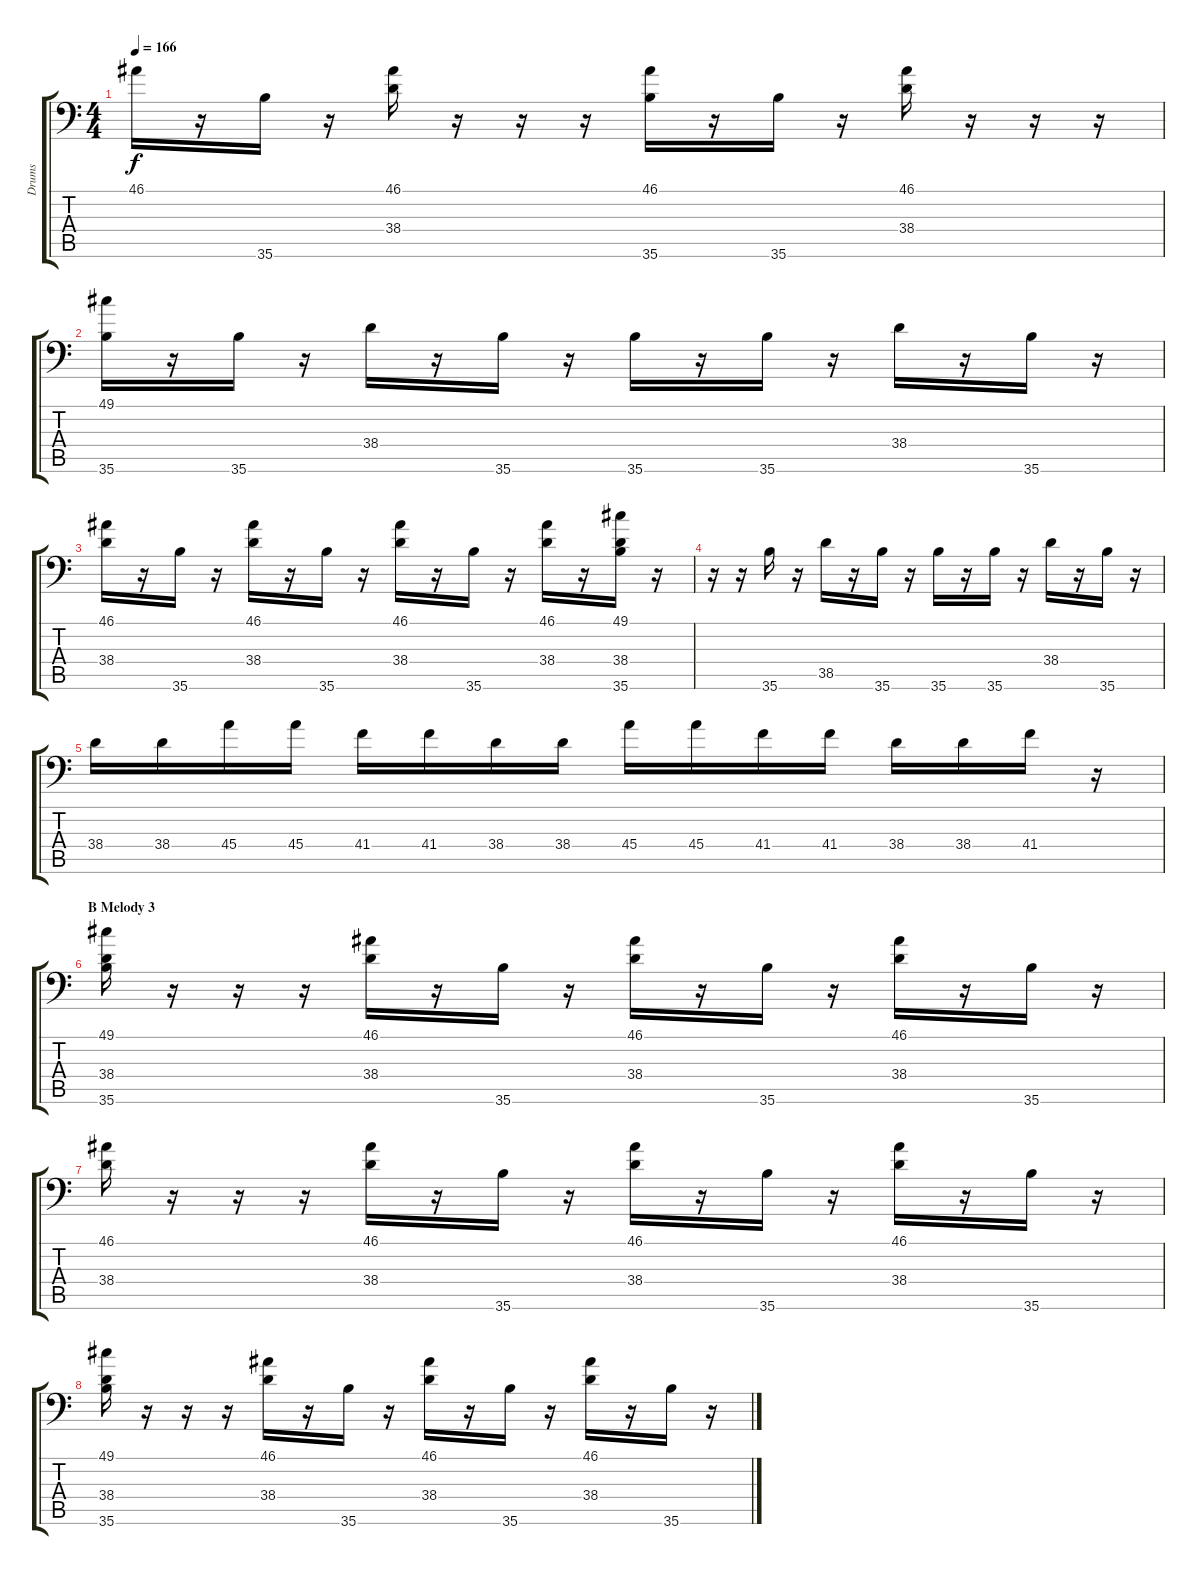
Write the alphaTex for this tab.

\track ("Drums" "Drums") {instrument acousticgrandpiano}
\staff {score tabs}
\tuning (C-1 C-1 C-1 C-1 C-1 C-1) {hide}
\ts (4 4)
\tempo 166
\clef f4
\ks c
46.1.16{dy f} r.16 35.6.16 r.16 (46.1 38.4).16 r.16 r.16 r.16 (46.1 35.6).16 r.16 35.6.16 r.16 (46.1 38.4).16 r.16 r.16 r.16 |
(49.1 35.6).16 r.16 35.6.16 r.16 38.4.16 r.16 35.6.16 r.16 35.6.16 r.16 35.6.16 r.16 38.4.16 r.16 35.6.16 r.16 |
(46.1 38.4).16 r.16 35.6.16 r.16 (46.1 38.4).16 r.16 35.6.16 r.16 (46.1 38.4).16 r.16 35.6.16 r.16 (46.1 38.4).16 r.16 (49.1 38.4 35.6).16 r.16 |
r.16 r.16 35.6.16 r.16 38.5.16 r.16 35.6.16 r.16 35.6.16 r.16 35.6.16 r.16 38.4.16 r.16 35.6.16 r.16 |
38.4.16 38.4.16 45.4.16 45.4.16 41.4.16 41.4.16 38.4.16 38.4.16 45.4.16 45.4.16 41.4.16 41.4.16 38.4.16 38.4.16 41.4.16 r.16 |
\section ("" "B Melody 3")
(49.1 38.4 35.6).16 r.16 r.16 r.16 (46.1 38.4).16 r.16 35.6.16 r.16 (46.1 38.4).16 r.16 35.6.16 r.16 (46.1 38.4).16 r.16 35.6.16 r.16 |
(46.1 38.4).16 r.16 r.16 r.16 (46.1 38.4).16 r.16 35.6.16 r.16 (46.1 38.4).16 r.16 35.6.16 r.16 (46.1 38.4).16 r.16 35.6.16 r.16 |
(49.1 38.4 35.6).16 r.16 r.16 r.16 (46.1 38.4).16 r.16 35.6.16 r.16 (46.1 38.4).16 r.16 35.6.16 r.16 (46.1 38.4).16 r.16 35.6.16 r.16
